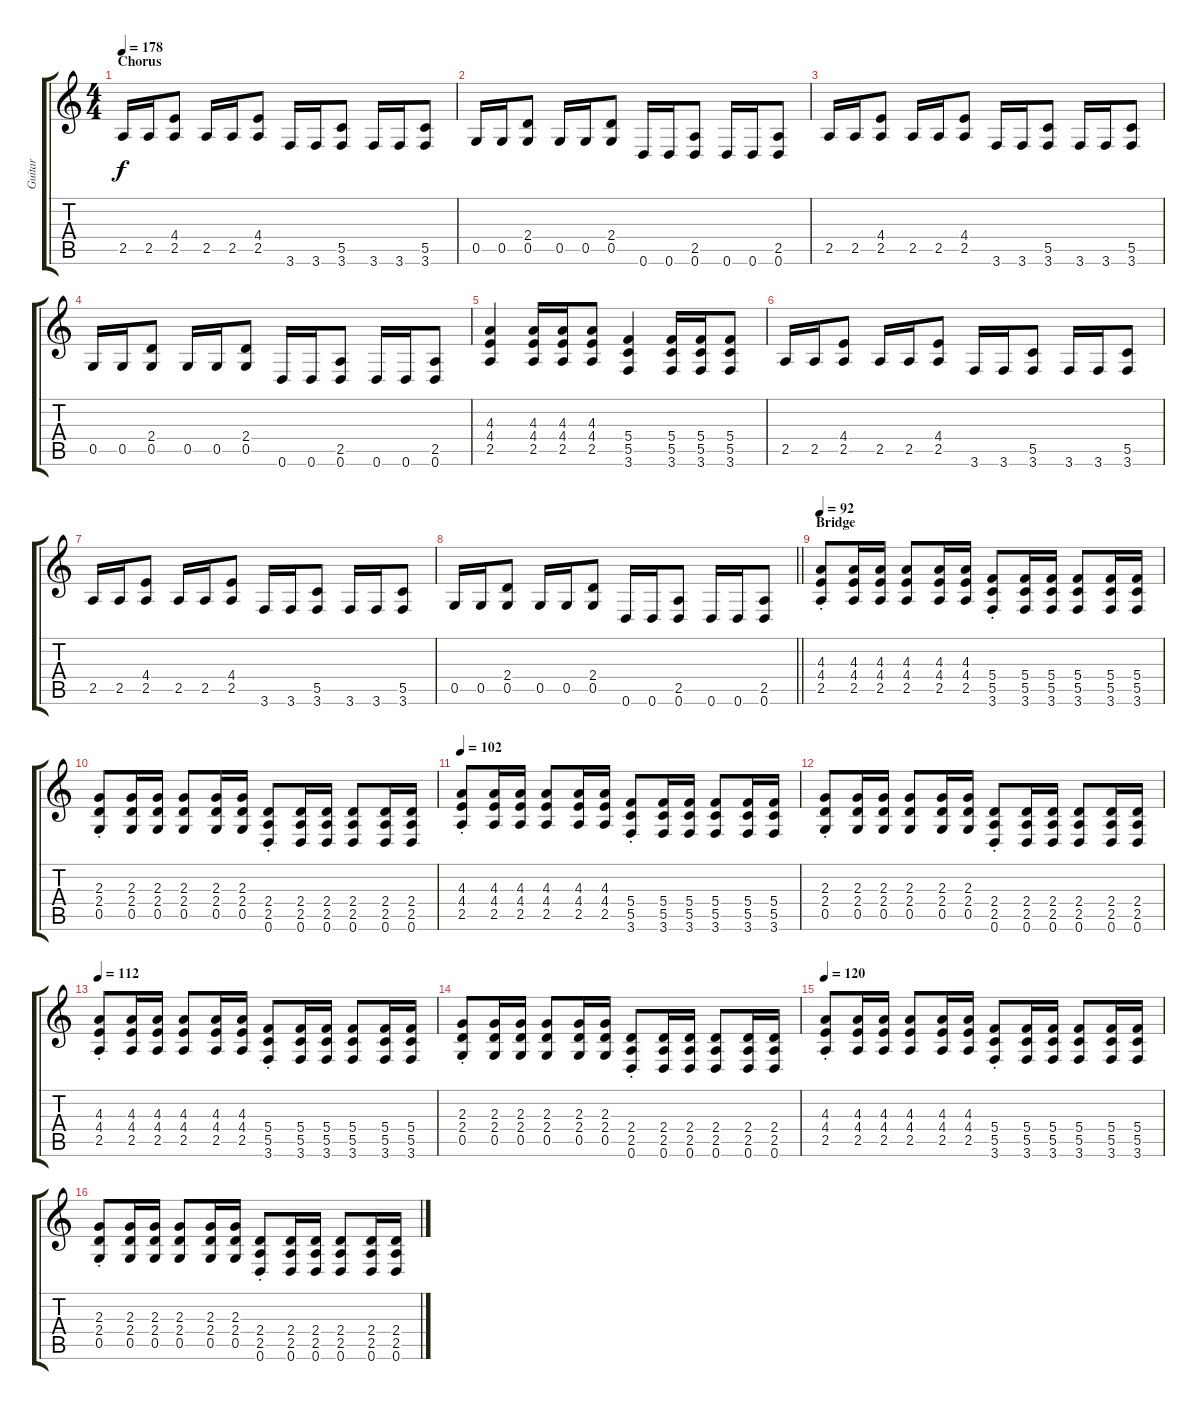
\track ("Guitar" "Guitar") {instrument distortionguitar}
\staff {score tabs}
\tuning (D4 A3 F3 C3 G2 D2) {hide}
\ts (4 4)
\section ("" "Chorus")
\tempo 178
\clef g2
\ks c
2.5.16{dy f} 2.5.16 (4.4 2.5).8 2.5.16 2.5.16 (4.4 2.5).8 3.6.16 3.6.16 (5.5 3.6).8 3.6.16 3.6.16 (5.5 3.6).8 |
0.5.16 0.5.16 (2.4 0.5).8 0.5.16 0.5.16 (2.4 0.5).8 0.6.16 0.6.16 (2.5 0.6).8 0.6.16 0.6.16 (2.5 0.6).8 |
2.5.16 2.5.16 (4.4 2.5).8 2.5.16 2.5.16 (4.4 2.5).8 3.6.16 3.6.16 (5.5 3.6).8 3.6.16 3.6.16 (5.5 3.6).8 |
0.5.16 0.5.16 (2.4 0.5).8 0.5.16 0.5.16 (2.4 0.5).8 0.6.16 0.6.16 (2.5 0.6).8 0.6.16 0.6.16 (2.5 0.6).8 |
(4.3 4.4 2.5).4 (4.3 4.4 2.5).16 (4.3 4.4 2.5).16 (4.3 4.4 2.5).8 (5.4 5.5 3.6).4 (5.4 5.5 3.6).16 (5.4 5.5 3.6).16 (5.4 5.5 3.6).8 |
2.5.16 2.5.16 (4.4 2.5).8 2.5.16 2.5.16 (4.4 2.5).8 3.6.16 3.6.16 (5.5 3.6).8 3.6.16 3.6.16 (5.5 3.6).8 |
2.5.16 2.5.16 (4.4 2.5).8 2.5.16 2.5.16 (4.4 2.5).8 3.6.16 3.6.16 (5.5 3.6).8 3.6.16 3.6.16 (5.5 3.6).8 |
\barLineRight lightlight
0.5.16 0.5.16 (2.4 0.5).8 0.5.16 0.5.16 (2.4 0.5).8 0.6.16 0.6.16 (2.5 0.6).8 0.6.16 0.6.16 (2.5 0.6).8 |
\section ("" "Bridge")
\tempo 92
(4.3{st} 4.4{st} 2.5{st}).8 (4.3 4.4 2.5).16 (4.3 4.4 2.5).16 (4.3 4.4 2.5).8 (4.3 4.4 2.5).16 (4.3 4.4 2.5).16 (5.4{st} 5.5{st} 3.6{st}).8 (5.4 5.5 3.6).16 (5.4 5.5 3.6).16 (5.4 5.5 3.6).8 (5.4 5.5 3.6).16 (5.4 5.5 3.6).16 |
(2.3{st} 2.4{st} 0.5{st}).8 (2.3 2.4 0.5).16 (2.3 2.4 0.5).16 (2.3 2.4 0.5).8 (2.3 2.4 0.5).16 (2.3 2.4 0.5).16 (2.4{st} 2.5{st} 0.6{st}).8 (2.4 2.5 0.6).16 (2.4 2.5 0.6).16 (2.4 2.5 0.6).8 (2.4 2.5 0.6).16 (2.4 2.5 0.6).16 |
\tempo 102
(4.3{st} 4.4{st} 2.5{st}).8 (4.3 4.4 2.5).16 (4.3 4.4 2.5).16 (4.3 4.4 2.5).8 (4.3 4.4 2.5).16 (4.3 4.4 2.5).16 (5.4{st} 5.5{st} 3.6{st}).8 (5.4 5.5 3.6).16 (5.4 5.5 3.6).16 (5.4 5.5 3.6).8 (5.4 5.5 3.6).16 (5.4 5.5 3.6).16 |
(2.3{st} 2.4{st} 0.5{st}).8 (2.3 2.4 0.5).16 (2.3 2.4 0.5).16 (2.3 2.4 0.5).8 (2.3 2.4 0.5).16 (2.3 2.4 0.5).16 (2.4{st} 2.5{st} 0.6{st}).8 (2.4 2.5 0.6).16 (2.4 2.5 0.6).16 (2.4 2.5 0.6).8 (2.4 2.5 0.6).16 (2.4 2.5 0.6).16 |
\tempo 112
(4.3{st} 4.4{st} 2.5{st}).8 (4.3 4.4 2.5).16 (4.3 4.4 2.5).16 (4.3 4.4 2.5).8 (4.3 4.4 2.5).16 (4.3 4.4 2.5).16 (5.4{st} 5.5{st} 3.6{st}).8 (5.4 5.5 3.6).16 (5.4 5.5 3.6).16 (5.4 5.5 3.6).8 (5.4 5.5 3.6).16 (5.4 5.5 3.6).16 |
(2.3{st} 2.4{st} 0.5{st}).8 (2.3 2.4 0.5).16 (2.3 2.4 0.5).16 (2.3 2.4 0.5).8 (2.3 2.4 0.5).16 (2.3 2.4 0.5).16 (2.4{st} 2.5{st} 0.6{st}).8 (2.4 2.5 0.6).16 (2.4 2.5 0.6).16 (2.4 2.5 0.6).8 (2.4 2.5 0.6).16 (2.4 2.5 0.6).16 |
\tempo 120
(4.3{st} 4.4{st} 2.5{st}).8 (4.3 4.4 2.5).16 (4.3 4.4 2.5).16 (4.3 4.4 2.5).8 (4.3 4.4 2.5).16 (4.3 4.4 2.5).16 (5.4{st} 5.5{st} 3.6{st}).8 (5.4 5.5 3.6).16 (5.4 5.5 3.6).16 (5.4 5.5 3.6).8 (5.4 5.5 3.6).16 (5.4 5.5 3.6).16 |
(2.3{st} 2.4{st} 0.5{st}).8 (2.3 2.4 0.5).16 (2.3 2.4 0.5).16 (2.3 2.4 0.5).8 (2.3 2.4 0.5).16 (2.3 2.4 0.5).16 (2.4{st} 2.5{st} 0.6{st}).8 (2.4 2.5 0.6).16 (2.4 2.5 0.6).16 (2.4 2.5 0.6).8 (2.4 2.5 0.6).16 (2.4 2.5 0.6).16
